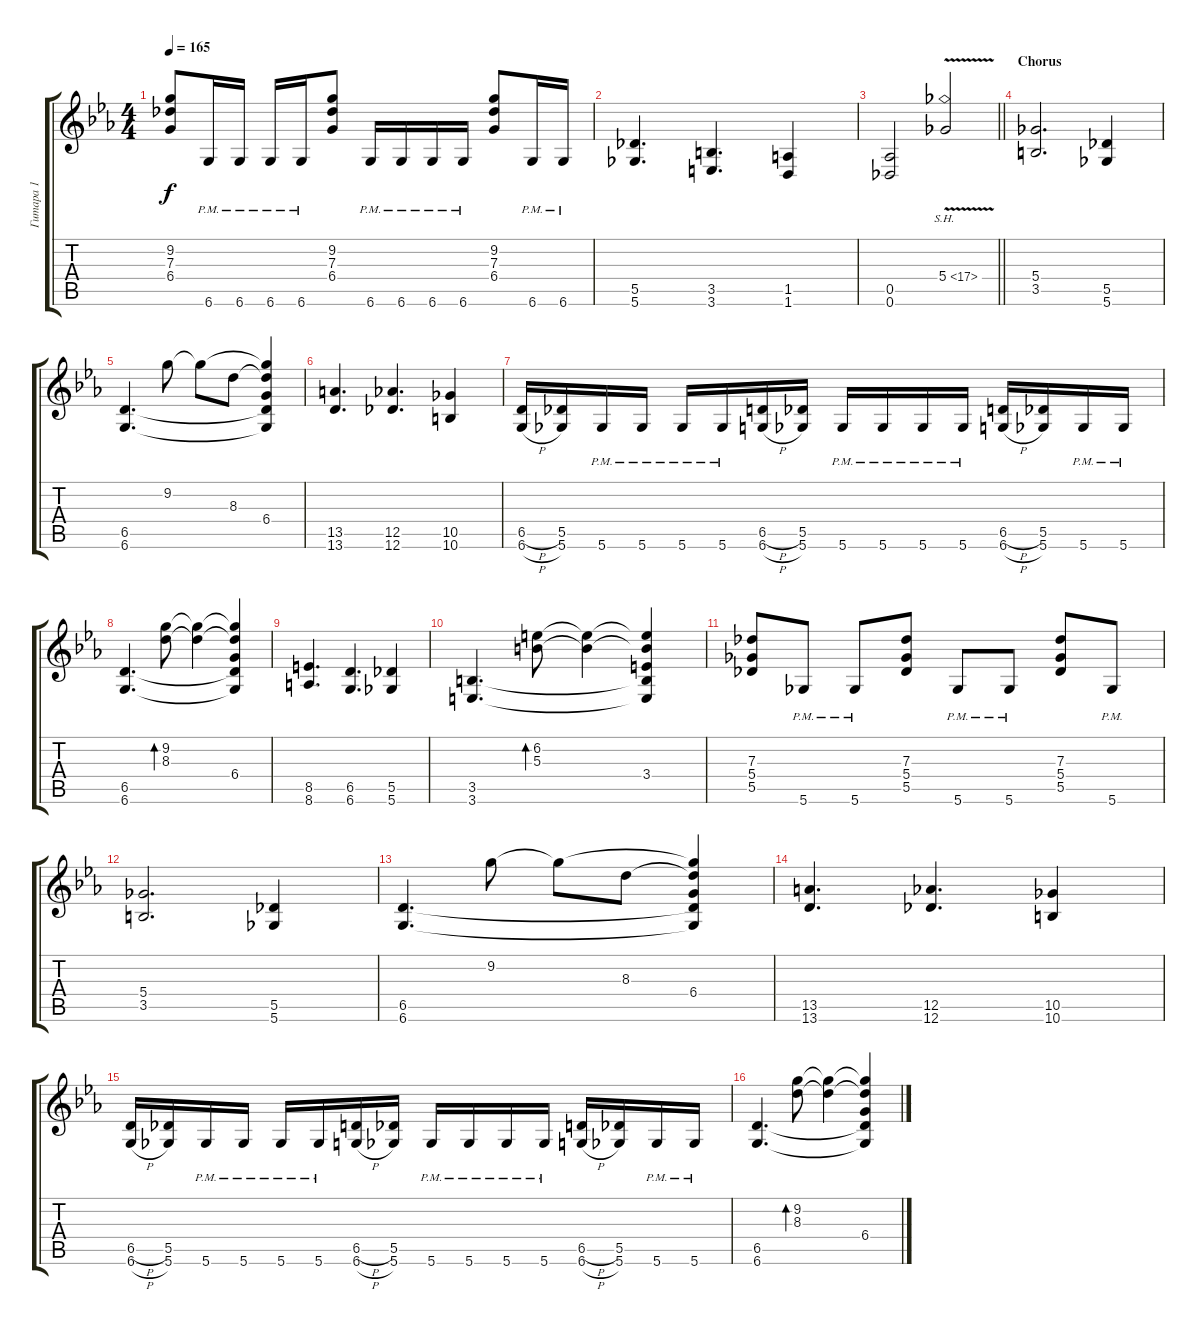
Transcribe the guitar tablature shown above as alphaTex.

\track ("Гитара 1" "Гитара 1") {instrument distortionguitar}
\staff {score tabs}
\tuning (Eb4 Bb3 Gb3 Db3 Ab2 Db2) {hide}
\ts (4 4)
\tempo 165
\clef g2
\ks cminor
(9.2 7.3 6.4).8{dy f} 6.6{pm}.16 6.6{pm}.16 6.6{pm}.16 6.6{pm}.16 (9.2 7.3 6.4).8 6.6{pm}.16 6.6{pm}.16 6.6{pm}.16 6.6{pm}.16 (9.2 7.3 6.4).8 6.6{pm}.16 6.6{pm}.16 |
(5.5 5.6).4{d} (3.5 3.6).4{d} (1.5 1.6).4 |
\barLineRight lightlight
(0.5 0.6).2 5.4{sh 12 v}.2 |
\section ("" "Chorus")
(5.4 3.5).2{d} (5.5 5.6).4 |
(6.5 6.6).4{d} 9.2.8 9.2{t}.8 8.3.8 (9.2{t} 8.3{t} 6.4 6.5{t} 6.6{t}).4 |
(13.5 13.6).4{d} (12.5 12.6).4{d} (10.5 10.6).4 |
(6.5{h} 6.6{h}).16 (5.5 5.6).16 5.6{pm}.16 5.6{pm}.16 5.6{pm}.16 5.6{pm}.16 (6.5{h} 6.6{h}).16 (5.5 5.6).16 5.6{pm}.16 5.6{pm}.16 5.6{pm}.16 5.6{pm}.16 (6.5{h} 6.6{h}).16 (5.5 5.6).16 5.6{pm}.16 5.6{pm}.16 |
(6.5 6.6).4{d} (9.2 8.3).8{bd 240} (9.2{t} 8.3{t}).4 (9.2{t} 8.3{t} 6.4 6.5{t} 6.6{t}).4 |
(8.5 8.6).4{d} (6.5 6.6).4{d} (5.5 5.6).4 |
(3.5 3.6).4{d} (6.2 5.3).8{bd 240} (6.2{t} 5.3{t}).4 (6.2{t} 5.3{t} 3.4 3.5{t} 3.6{t}).4 |
(7.3 5.4 5.5).8 5.6{pm}.8 5.6{pm}.8 (7.3 5.4 5.5).8 5.6{pm}.8 5.6{pm}.8 (7.3 5.4 5.5).8 5.6{pm}.8 |
(5.4 3.5).2{d} (5.5 5.6).4 |
(6.5 6.6).4{d} 9.2.8 9.2{t}.8 8.3.8 (9.2{t} 8.3{t} 6.4 6.5{t} 6.6{t}).4 |
(13.5 13.6).4{d} (12.5 12.6).4{d} (10.5 10.6).4 |
(6.5{h} 6.6{h}).16 (5.5 5.6).16 5.6{pm}.16 5.6{pm}.16 5.6{pm}.16 5.6{pm}.16 (6.5{h} 6.6{h}).16 (5.5 5.6).16 5.6{pm}.16 5.6{pm}.16 5.6{pm}.16 5.6{pm}.16 (6.5{h} 6.6{h}).16 (5.5 5.6).16 5.6{pm}.16 5.6{pm}.16 |
(6.5 6.6).4{d} (9.2 8.3).8{bd 240} (9.2{t} 8.3{t}).4 (9.2{t} 8.3{t} 6.4 6.5{t} 6.6{t}).4
